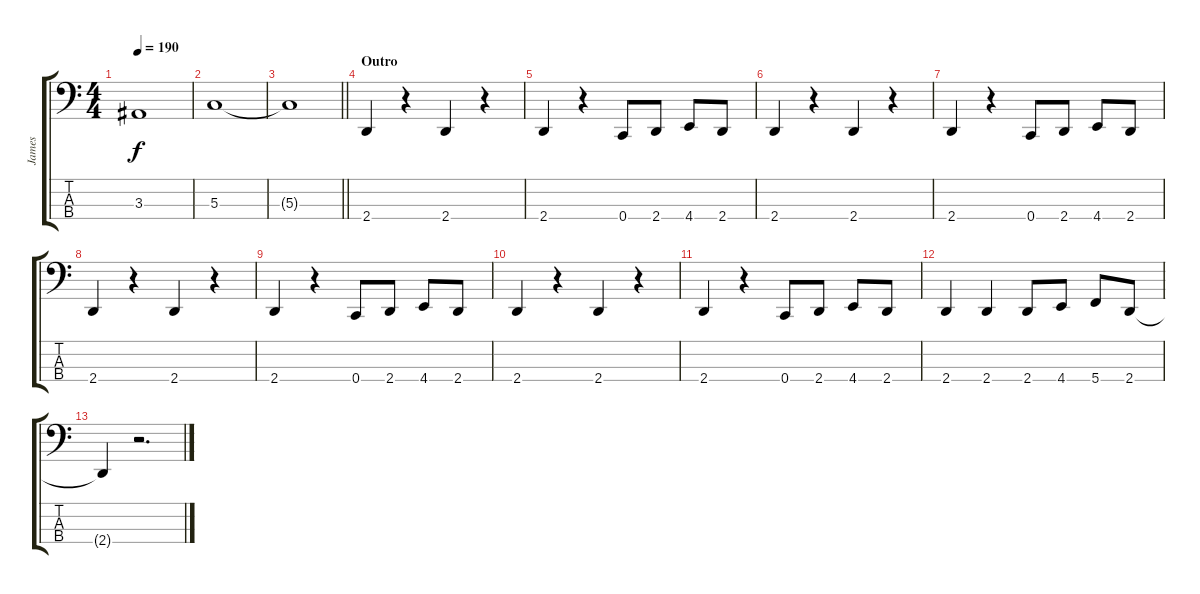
\track ("James" "James") {instrument electricbasspick bank 255}
\staff {score tabs}
\tuning (F2 C2 G1 C1) {hide}
\ts (4 4)
\tempo 190
\clef f4
\ks c
3.3{t}.1{dy f} |
5.3.1 |
\barLineRight lightlight
5.3{t}.1 |
\section ("" "Outro")
2.4.4 r.4 2.4.4 r.4 |
2.4.4 r.4 0.4.8 2.4.8 4.4.8 2.4.8 |
2.4.4 r.4 2.4.4 r.4 |
2.4.4 r.4 0.4.8 2.4.8 4.4.8 2.4.8 |
2.4.4 r.4 2.4.4 r.4 |
2.4.4 r.4 0.4.8 2.4.8 4.4.8 2.4.8 |
2.4.4 r.4 2.4.4 r.4 |
2.4.4 r.4 0.4.8 2.4.8 4.4.8 2.4.8 |
2.4.4 2.4.4 2.4.8 4.4.8 5.4.8 2.4.8 |
2.4{t}.4 r.2{d}
